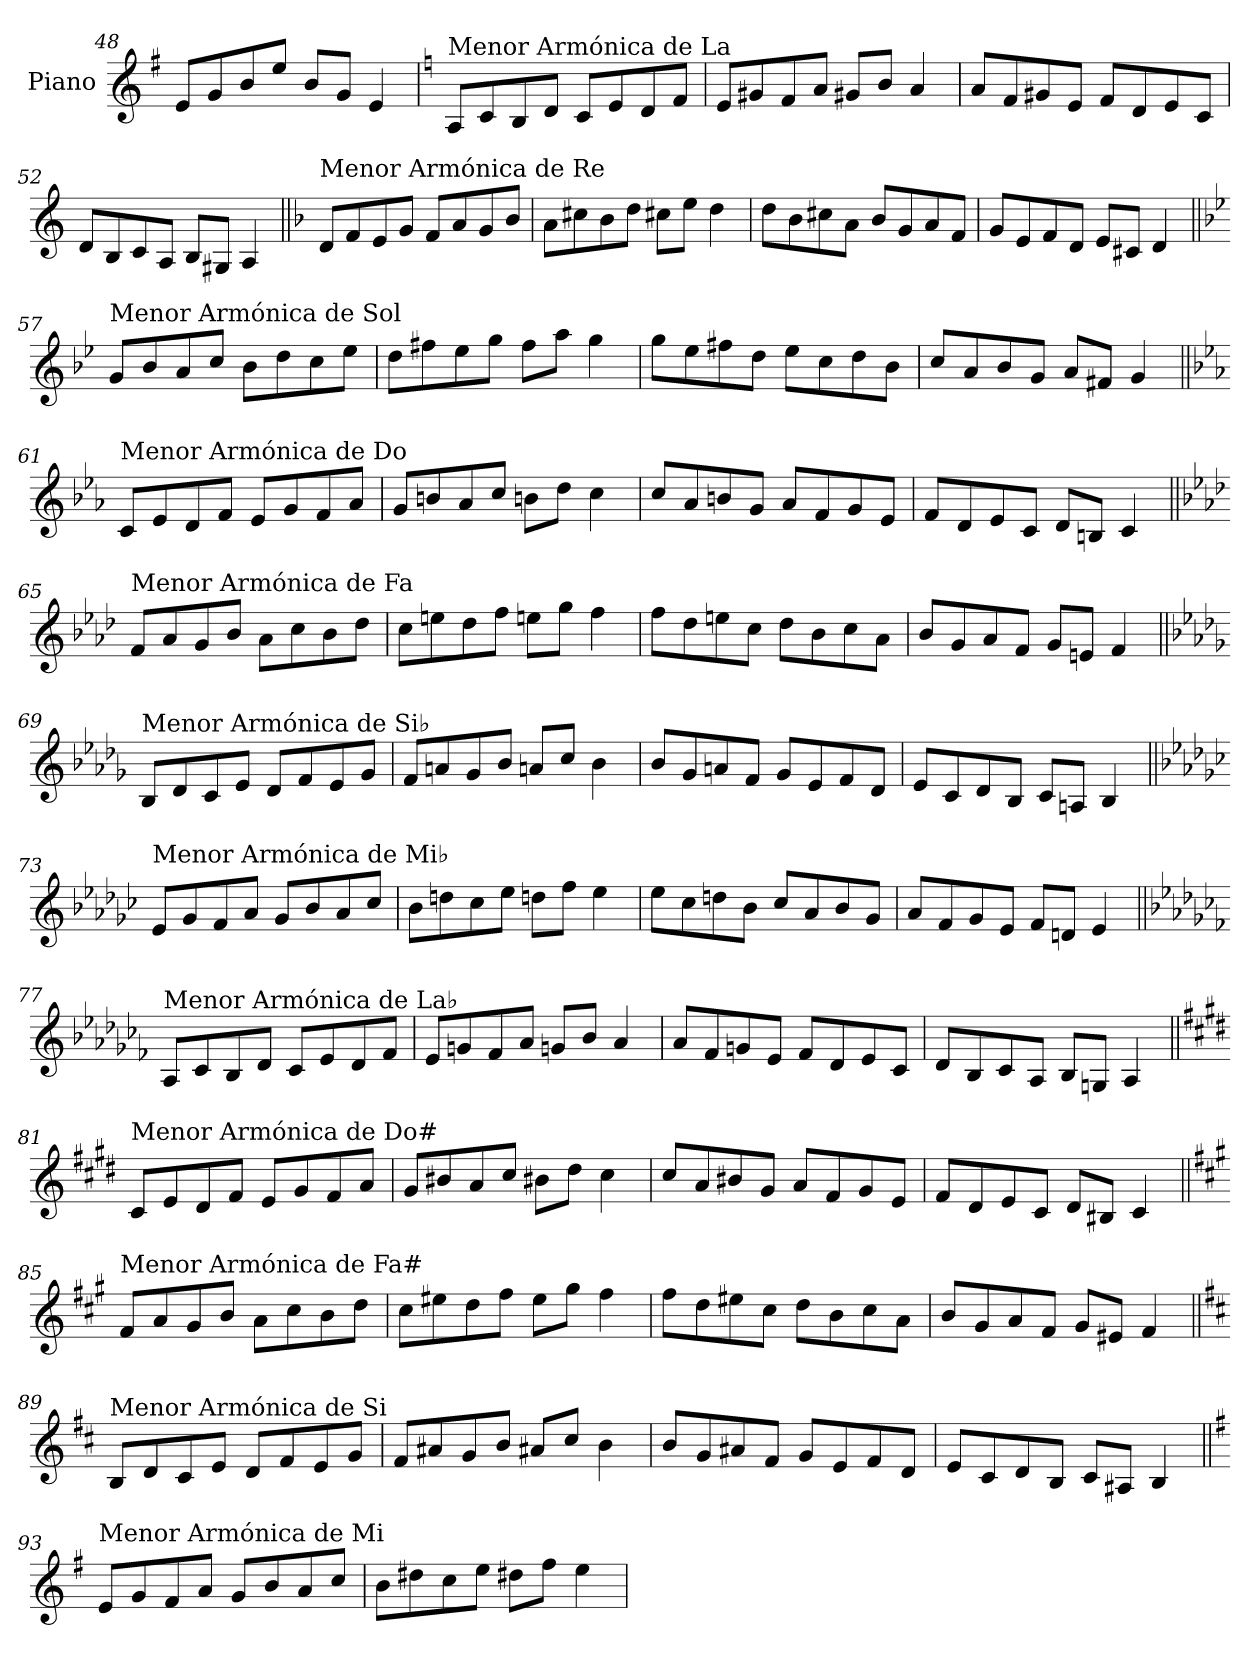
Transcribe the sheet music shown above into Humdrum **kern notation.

**kern
*part1
*staff1
*I"Piano
*I'Pno.
*clefG2
*k[f#]
=48
8e/L
8g/
8b/
8ee/J
8b/L
8g/J
4e/
!!LO:PB:g=z
=49
*k[]
!LO:TX:a:t=Menor Armónica de La
8A/L
8c/
8B/
8d/J
8c/L
8e/
8d/
8f/J
=50
8e/L
8g#X/
8f/
8a/J
8g#X/L
8b/J
4a/
=51
8a/L
8f/
8g#X/
8e/J
8f/L
8d/
8e/
8c/J
=52
8d/L
8B/
8c/
8A/J
8B/L
8G#X/J
4A/
!!LO:LB:g=z
=53||
*k[b-]
!LO:TX:a:t=Menor Armónica de Re
8d/L
8f/
8e/
8g/J
8f/L
8a/
8g/
8b-/J
=54
8a\L
8cc#X\
8b-\
8dd\J
8cc#X\L
8ee\J
4dd\
=55
8dd\L
8b-\
8cc#X\
8a\J
8b-/L
8g/
8a/
8f/J
=56
8g/L
8e/
8f/
8d/J
8e/L
8c#X/J
4d/
!!LO:LB:g=z
=57||
*k[b-e-]
!LO:TX:a:t=Menor Armónica de Sol
8g/L
8b-/
8a/
8cc/J
8b-\L
8dd\
8cc\
8ee-\J
=58
8dd\L
8ff#X\
8ee-\
8gg\J
8ff#\L
8aa\J
4gg\
=59
8gg\L
8ee-\
8ff#X\
8dd\J
8ee-\L
8cc\
8dd\
8b-\J
=60
8cc/L
8a/
8b-/
8g/J
8a/L
8f#X/J
4g/
!!LO:LB:g=z
=61||
*k[b-e-a-]
!LO:TX:a:t=Menor Armónica de Do
8c/L
8e-/
8d/
8f/J
8e-/L
8g/
8f/
8a-/J
=62
8g/L
8bn/
8a-/
8cc/J
8bn\L
8dd\J
4cc\
=63
8cc/L
8a-/
8bn/
8g/J
8a-/L
8f/
8g/
8e-/J
=64
8f/L
8d/
8e-/
8c/J
8d/L
8Bn/J
4c/
!!LO:LB:g=z
=65||
*k[b-e-a-d-]
!LO:TX:a:t=Menor Armónica de Fa
8f/L
8a-/
8g/
8b-/J
8a-\L
8cc\
8b-\
8dd-\J
=66
8cc\L
8een\
8dd-\
8ff\J
8een\L
8gg\J
4ff\
=67
8ff\L
8dd-\
8een\
8cc\J
8dd-\L
8b-\
8cc\
8a-\J
=68
8b-/L
8g/
8a-/
8f/J
8g/L
8en/J
4f/
!!LO:LB:g=z
=69||
*k[b-e-a-d-g-]
!LO:TX:a:t=Menor Armónica de Si♭
8B-/L
8d-/
8c/
8e-/J
8d-/L
8f/
8e-/
8g-/J
=70
8f/L
8an/
8g-/
8b-/J
8an/L
8cc/J
4b-\
=71
8b-/L
8g-/
8an/
8f/J
8g-/L
8e-/
8f/
8d-/J
=72
8e-/L
8c/
8d-/
8B-/J
8c/L
8An/J
4B-/
!!LO:LB:g=z
=73||
*k[b-e-a-d-g-c-]
!LO:TX:a:t=Menor Armónica de Mi♭
8e-/L
8g-/
8f/
8a-/J
8g-/L
8b-/
8a-/
8cc-/J
=74
8b-\L
8ddn\
8cc-\
8ee-\J
8ddn\L
8ff\J
4ee-\
=75
8ee-\L
8cc-\
8ddn\
8b-\J
8cc-/L
8a-/
8b-/
8g-/J
=76
8a-/L
8f/
8g-/
8e-/J
8f/L
8dn/J
4e-/
!!LO:LB:g=z
=77||
*k[b-e-a-d-g-c-f-]
!LO:TX:a:t=Menor Armónica de La♭
8A-/L
8c-/
8B-/
8d-/J
8c-/L
8e-/
8d-/
8f-/J
=78
8e-/L
8gn/
8f-/
8a-/J
8gn/L
8b-/J
4a-/
=79
8a-/L
8f-/
8gn/
8e-/J
8f-/L
8d-/
8e-/
8c-/J
=80
8d-/L
8B-/
8c-/
8A-/J
8B-/L
8Gn/J
4A-/
!!LO:LB:g=z
=81||
*k[f#c#g#d#]
!LO:TX:a:t=Menor Armónica de Do#
8c#/L
8e/
8d#/
8f#/J
8e/L
8g#/
8f#/
8a/J
=82
8g#/L
8b#X/
8a/
8cc#/J
8b#X\L
8dd#\J
4cc#\
=83
8cc#/L
8a/
8b#X/
8g#/J
8a/L
8f#/
8g#/
8e/J
=84
8f#/L
8d#/
8e/
8c#/J
8d#/L
8B#X/J
4c#/
!!LO:LB:g=z
=85||
*k[f#c#g#]
!LO:TX:a:t=Menor Armónica de Fa#
8f#/L
8a/
8g#/
8b/J
8a\L
8cc#\
8b\
8dd\J
=86
8cc#\L
8ee#X\
8dd\
8ff#\J
8ee#\L
8gg#\J
4ff#\
=87
8ff#\L
8dd\
8ee#X\
8cc#\J
8dd\L
8b\
8cc#\
8a\J
=88
8b/L
8g#/
8a/
8f#/J
8g#/L
8e#X/J
4f#/
!!LO:LB:g=z
=89||
*k[f#c#]
!LO:TX:a:t=Menor Armónica de Si
8B/L
8d/
8c#/
8e/J
8d/L
8f#/
8e/
8g/J
=90
8f#/L
8a#X/
8g/
8b/J
8a#X/L
8cc#/J
4b\
=91
8b/L
8g/
8a#X/
8f#/J
8g/L
8e/
8f#/
8d/J
=92
8e/L
8c#/
8d/
8B/J
8c#/L
8A#X/J
4B/
!!LO:LB:g=z
=93||
*k[f#]
!LO:TX:a:t=Menor Armónica de Mi
8e/L
8g/
8f#/
8a/J
8g/L
8b/
8a/
8cc/J
=94
8b\L
8dd#X\
8cc\
8ee\J
8dd#X\L
8ff#\J
4ee\
=
*-
